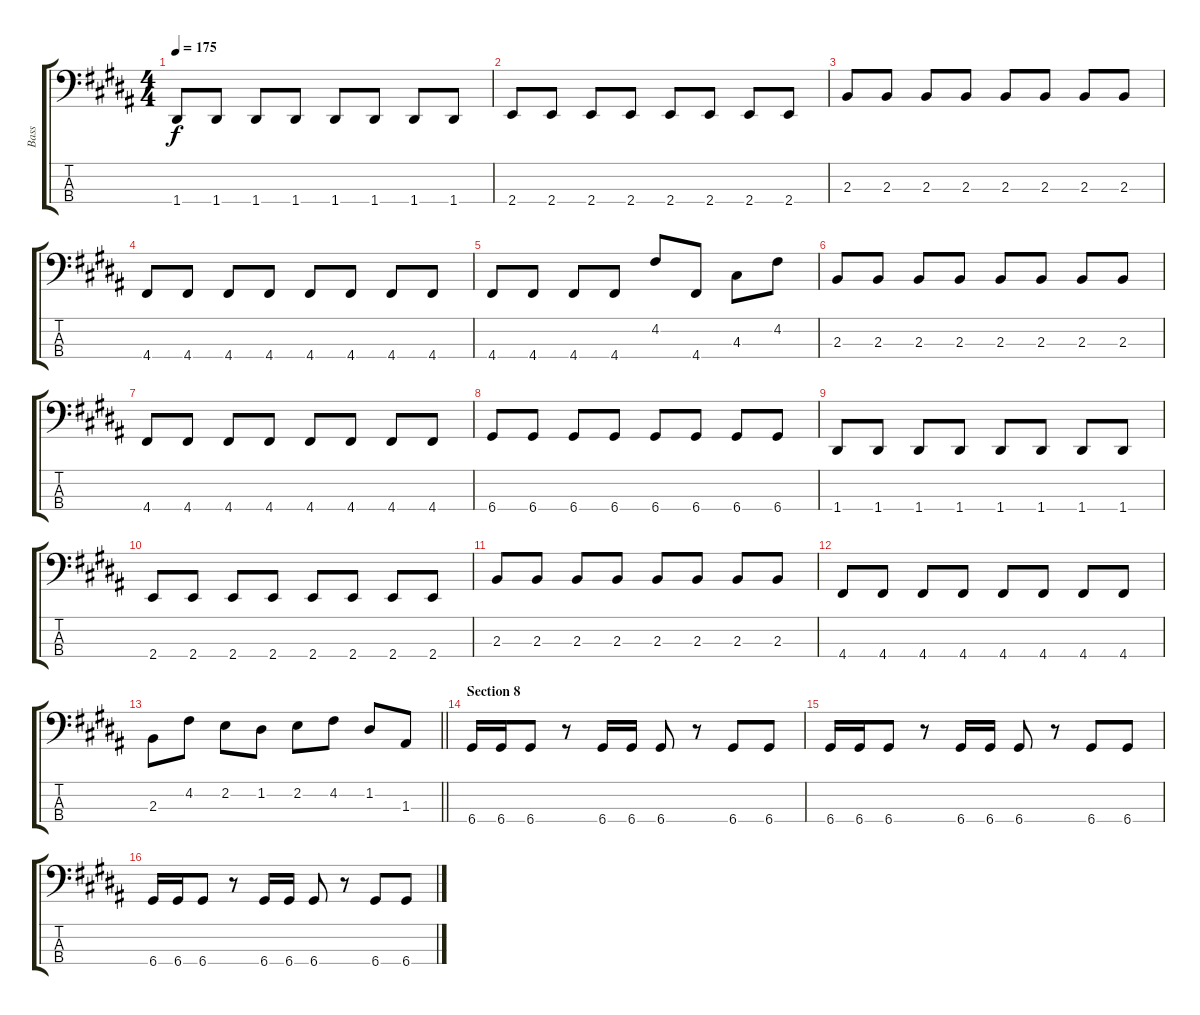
\track ("Bass" "Bass") {instrument electricbassfinger}
\staff {score tabs}
\tuning (G2 D2 A1 D1) {hide}
\ts (4 4)
\tempo 175
\clef f4
\ks b
1.4.8{dy f} 1.4.8 1.4.8 1.4.8 1.4.8 1.4.8 1.4.8 1.4.8 |
2.4.8 2.4.8 2.4.8 2.4.8 2.4.8 2.4.8 2.4.8 2.4.8 |
2.3.8 2.3.8 2.3.8 2.3.8 2.3.8 2.3.8 2.3.8 2.3.8 |
4.4.8 4.4.8 4.4.8 4.4.8 4.4.8 4.4.8 4.4.8 4.4.8 |
4.4.8 4.4.8 4.4.8 4.4.8 4.2.8 4.4.8 4.3.8 4.2.8 |
2.3.8 2.3.8 2.3.8 2.3.8 2.3.8 2.3.8 2.3.8 2.3.8 |
4.4.8 4.4.8 4.4.8 4.4.8 4.4.8 4.4.8 4.4.8 4.4.8 |
6.4.8 6.4.8 6.4.8 6.4.8 6.4.8 6.4.8 6.4.8 6.4.8 |
1.4.8 1.4.8 1.4.8 1.4.8 1.4.8 1.4.8 1.4.8 1.4.8 |
2.4.8 2.4.8 2.4.8 2.4.8 2.4.8 2.4.8 2.4.8 2.4.8 |
2.3.8 2.3.8 2.3.8 2.3.8 2.3.8 2.3.8 2.3.8 2.3.8 |
4.4.8 4.4.8 4.4.8 4.4.8 4.4.8 4.4.8 4.4.8 4.4.8 |
\barLineRight lightlight
2.3.8 4.2.8 2.2.8 1.2.8 2.2.8 4.2.8 1.2.8 1.3.8 |
\section ("" "Section 8")
6.4.16 6.4.16 6.4.8 r.8 6.4.16 6.4.16 6.4.8 r.8 6.4.8 6.4.8 |
6.4.16 6.4.16 6.4.8 r.8 6.4.16 6.4.16 6.4.8 r.8 6.4.8 6.4.8 |
6.4.16 6.4.16 6.4.8 r.8 6.4.16 6.4.16 6.4.8 r.8 6.4.8 6.4.8
